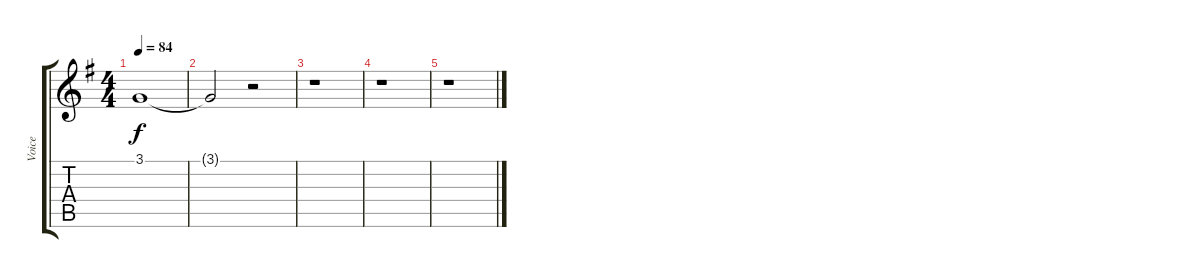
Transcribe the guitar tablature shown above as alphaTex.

\track ("Voice" "Voice") {instrument orchestralharp}
\staff {score tabs}
\tuning (E4 B3 G3 D3 A2 E2) {hide}
\ts (4 4)
\tempo 84
\clef g2
\ks g
3.1.1{dy f} |
3.1{t}.2 r.2 |
r.1 |
r.1 |
r.1
